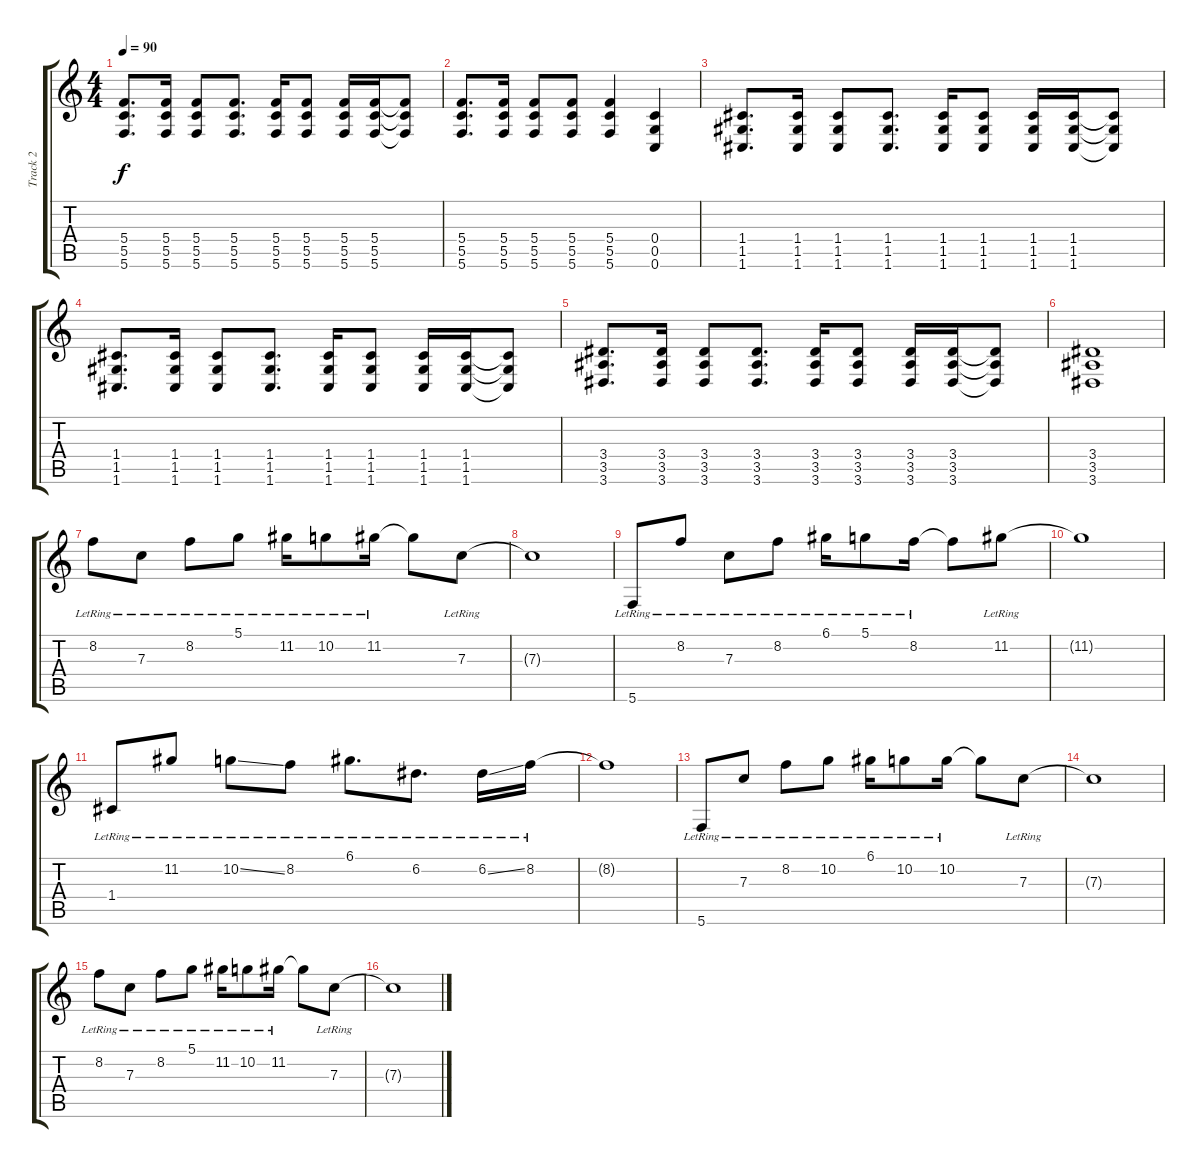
\track ("Track 2" "Track 2") {instrument distortionguitar}
\staff {score tabs}
\tuning (D4 A3 F3 C3 G2 C2) {hide}
\ts (4 4)
\tempo 90
\clef g2
\ks c
(5.4 5.5 5.6).8{d dy f instrument distortionguitar} (5.4 5.5 5.6).16 (5.4 5.5 5.6).8 (5.4 5.5 5.6).8{d} (5.4 5.5 5.6).16 (5.4 5.5 5.6).8 (5.4 5.5 5.6).16 (5.4 5.5 5.6).16 (5.4{t} 5.5{t} 5.6{t}).8 |
(5.4 5.5 5.6).8{d} (5.4 5.5 5.6).16 (5.4 5.5 5.6).8 (5.4 5.5 5.6).8 (5.4 5.5 5.6).4 (0.4 0.5 0.6).4 |
(1.4 1.5 1.6).8{d} (1.4 1.5 1.6).16 (1.4 1.5 1.6).8 (1.4 1.5 1.6).8{d} (1.4 1.5 1.6).16 (1.4 1.5 1.6).8 (1.4 1.5 1.6).16 (1.4 1.5 1.6).16 (1.4{t} 1.5{t} 1.6{t}).8 |
(1.4 1.5 1.6).8{d} (1.4 1.5 1.6).16 (1.4 1.5 1.6).8 (1.4 1.5 1.6).8{d} (1.4 1.5 1.6).16 (1.4 1.5 1.6).8 (1.4 1.5 1.6).16 (1.4 1.5 1.6).16 (1.4{t} 1.5{t} 1.6{t}).8 |
(3.4 3.5 3.6).8{d} (3.4 3.5 3.6).16 (3.4 3.5 3.6).8 (3.4 3.5 3.6).8{d} (3.4 3.5 3.6).16 (3.4 3.5 3.6).8 (3.4 3.5 3.6).16 (3.4 3.5 3.6).16 (3.4{t} 3.5{t} 3.6{t}).8 |
(3.4 3.5 3.6).1 |
8.2{lr}.8 7.3{lr}.8{instrument electricguitarjazz} 8.2{lr}.8 5.1{lr}.8 11.2{lr}.16 10.2{lr}.8 11.2{lr}.16 11.2{t}.8 7.3{lr}.8 |
7.3{t}.1 |
5.6{lr}.8 8.2{lr}.8 7.3{lr}.8 8.2{lr}.8 6.1{lr}.16 5.1{lr}.8 8.2{lr}.16 8.2{t}.8 11.2{lr}.8 |
11.2{t}.1 |
1.4{lr}.8 11.2{lr}.8 10.2{ss lr}.8 8.2{lr}.8 6.1{lr}.8{d} 6.2{lr}.8{d} 6.2{ss lr}.16 8.2{lr}.16 |
8.2{t}.1 |
5.6{lr}.8 7.3{lr}.8 8.2{lr}.8 10.2{lr}.8 6.1{lr}.16 10.2{lr}.8 10.2{lr}.16 10.2{t}.8 7.3{lr}.8 |
7.3{t}.1 |
8.2{lr}.8 7.3{lr}.8 8.2{lr}.8 5.1{lr}.8 11.2{lr}.16 10.2{lr}.8 11.2{lr}.16 11.2{t}.8 7.3{lr}.8 |
7.3{t}.1
